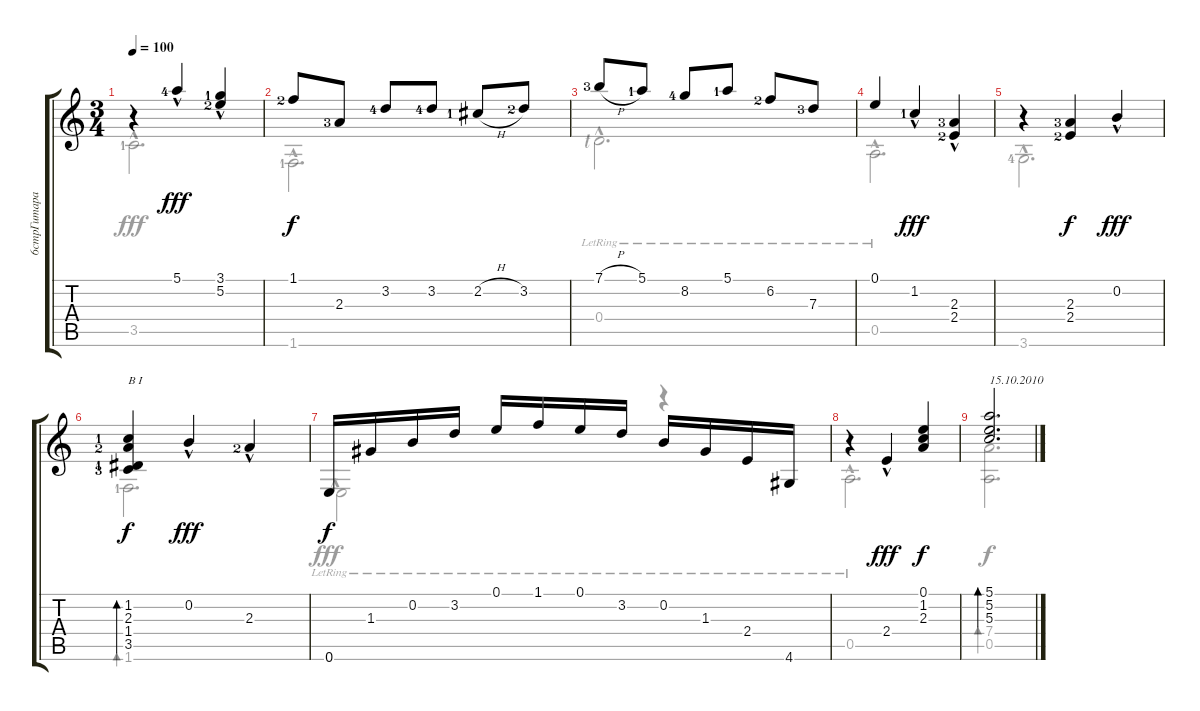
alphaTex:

\track ("6стрГитара" "6стрГитара") {instrument acousticguitarnylon}
\staff {score tabs}
\tuning (E4 B3 G3 D3 A2 E2) {hide}
\voice
\ts (3 4)
\tempo 100
\clef g2
\ks aminor
r.4{dy fff} 5.1{hac lf 5}.4 (3.1{hac lf 2} 5.2{lf 3}).4 |
1.1{lf 3}.8{dy f} 2.3{lf 4}.8 3.2{lf 5}.8 3.2{lf 5}.8 2.2{h lf 2}.8 3.2{lf 3}.8 |
7.1{h lf 4}.8 5.1{lf 2}.8 8.2{lf 5}.8 5.1{lf 2}.8 6.2{lf 3}.8 7.3{lf 4}.8 |
0.1.4 1.2{hac lf 2}.4{dy fff} (2.3{hac lf 4} 2.4{lf 3}).4 |
r.4 (2.3{lf 4} 2.4{lf 3}).4{dy f} 0.2{hac}.4{dy fff} |
(1.2{lf 2} 2.3{lf 3} 1.4{lf 2} 3.5{lf 4}).4{bd 480 txt "B I" dy f} 0.2{hac}.4{dy fff} 2.3{hac lf 3}.4 |
0.6.16{dy f} 1.3.16 0.2.16 3.2.16 0.1.16 1.1.16 0.1.16 3.2.16 0.2.16 1.3.16 2.4.16 4.6.16 |
r.4 2.4{hac}.4{dy fff} (0.1 1.2 2.3).4{dy f} |
(5.1 5.2 5.3).2{d bd 480 txt "15.10.2010"}
\voice
\clef g2
\ottava regular
\simile none
\ks aminor
3.5{hac lf 2}.2{d dy fff} |
1.6{hac lf 2}.2{d} |
0.4{hac lr lf 1}.2{d} |
0.5{hac lr}.2{d} |
3.6{hac lf 5}.2{d} |
1.6{lf 2}.2{d bd 480 dy f} |
0.6{hac lr}.2{dy fff} r.4 |
0.5{hac lr}.2{d} |
(7.4 0.5).2{d bd 480 dy f}
